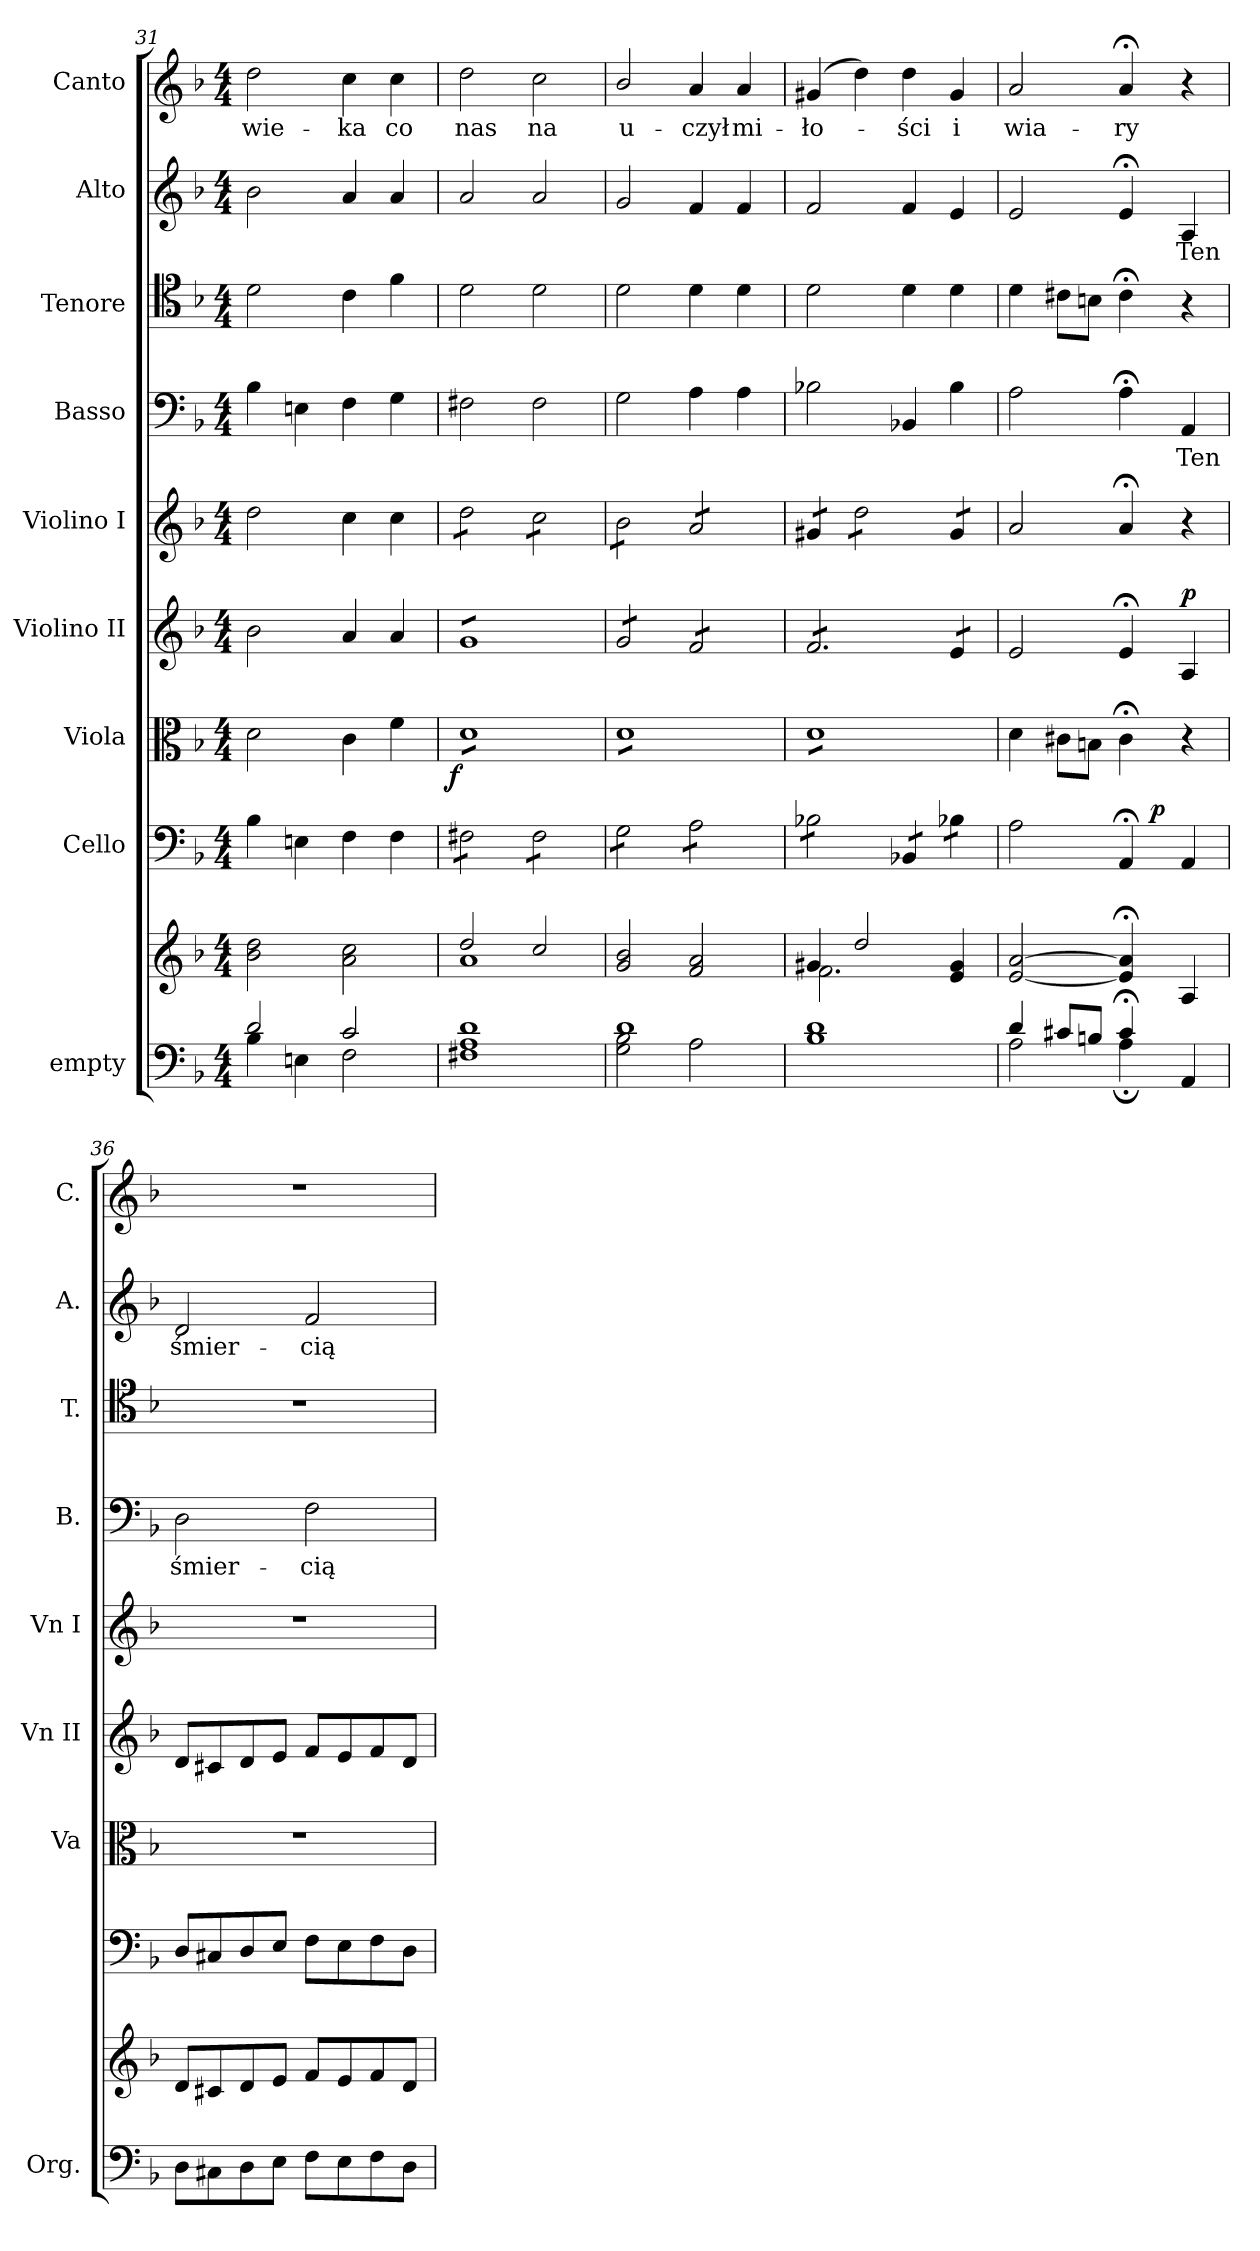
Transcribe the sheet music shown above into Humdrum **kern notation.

**kern	**kern	**kern	**dynam	**kern	**dynam	**kern	**dynam	**kern	**kern	**text	**kern	**kern	**text	**kern	**text
*part9	*part9	*part8	*part8	*part7	*part7	*part6	*part6	*part5	*part4	*part4	*part3	*part2	*part2	*part1	*part1
*staff10	*staff9	*staff8	*staff8	*staff7	*staff7	*staff6	*staff6	*staff5	*staff4	*staff4	*staff3	*staff2	*staff2	*staff1	*staff1
*I"empty	*	*I"Cello	*	*I"Viola	*	*I"Violino II	*	*I"Violino I	*I"Basso	*	*I"Tenore	*I"Alto	*	*I"Canto	*
*I'Org.	*	*	*	*I'Va	*	*I'Vn II	*	*I'Vn I	*I'B.	*	*I'T.	*I'A.	*	*I'C.	*
*clefF4	*clefG2	*clefF4	*	*clefC3	*	*clefG2	*	*clefG2	*clefF4	*	*clefC4	*clefG2	*	*clefG2	*
*k[b-]	*k[b-]	*k[b-]	*	*k[b-]	*	*k[b-]	*	*k[b-]	*k[b-]	*	*k[b-]	*k[b-]	*	*k[b-]	*
*d:	*d:	*d:	*	*d:	*	*d:	*	*d:	*d:	*	*d:	*d:	*	*d:	*
*M4/4	*M4/4	*M4/4	*	*M4/4	*	*M4/4	*	*M4/4	*M4/4	*	*M4/4	*M4/4	*	*M4/4	*
=31	=31	=31	=31	=31	=31	=31	=31	=31	=31	=31	=31	=31	=31	=31	=31
*^	*	*	*	*	*	*	*	*	*	*	*	*	*	*	*
2d/	4B-\	2b-\ 2dd\	4B-\	.	2d\	.	2b-\	.	2dd\	4B-\	.	2d\	2b-\	.	2dd\	-wie-
.	4En\	.	4En\	.	.	.	.	.	.	4En\	.	.	.	.	.	.
2c/	2F\	2a\ 2cc\	4F\	.	4c\	.	4a/	.	4cc\	4F\	.	4c\	4a/	.	4cc\	-ka
.	.	.	4F\	.	4f\	.	4a/	.	4cc\	4G\	.	4f\	4a/	.	4cc\	co
*v	*v	*	*	*	*	*	*	*	*	*	*	*	*	*	*	*
=32	=32	=32	=32	=32	=32	=32	=32	=32	=32	=32	=32	=32	=32	=32	=32
*	*^	*	*	*	*	*	*	*	*	*	*	*	*	*	*
!	!	!	!	!	!	!LO:DY:b:rj	!	!	!	!	!	!	!	!	!	!
*	*	*	*tremolo	*	*	*	*	*	*	*	*	*	*	*	*	*
*	*	*	*	*	*tremolo	*	*	*	*	*	*	*	*	*	*	*
*	*	*	*	*	*	*	*tremolo	*	*	*	*	*	*	*	*	*
*	*	*	*	*	*	*	*	*	*tremolo	*	*	*	*	*	*	*
1F#X\ 1A\ 1d\	2dd/	1a\	8F#X\L	.	8d\L	f	8g/L	.	8dd\L	2F#X\	.	2d\	2a/	.	2dd\	nas
.	.	.	8F#X\	.	8d\	.	8g/	.	8dd\	.	.	.	.	.	.	.
.	.	.	8F#X\	.	8d\	.	8g/	.	8dd\	.	.	.	.	.	.	.
.	.	.	8F#X\J	.	8d\	.	8g/	.	8dd\J	.	.	.	.	.	.	.
.	2cc/	.	8F#\L	.	8d\	.	8g/	.	8cc\L	2F#\	.	2d\	2a/	.	2cc\	na
.	.	.	8F#\	.	8d\	.	8g/	.	8cc\	.	.	.	.	.	.	.
.	.	.	8F#\	.	8d\	.	8g/	.	8cc\	.	.	.	.	.	.	.
.	.	.	8F#\J	.	8d\J	.	8g/J	.	8cc\J	.	.	.	.	.	.	.
*	*v	*v	*	*	*	*	*	*	*	*	*	*	*	*	*	*
=33	=33	=33	=33	=33	=33	=33	=33	=33	=33	=33	=33	=33	=33	=33	=33
*^	*	*	*	*	*	*	*	*	*	*	*	*	*	*	*
1d/	2G\ 2B-\	2g/ 2b-/	8G\L	.	8d\L	.	8g/L	.	8b-\L	2G\	.	2d\	2g/	.	2b-/	u-
.	.	.	8G\	.	8d\	.	8g/	.	8b-\	.	.	.	.	.	.	.
.	.	.	8G\	.	8d\	.	8g/	.	8b-\	.	.	.	.	.	.	.
.	.	.	8G\J	.	8d\	.	8g/J	.	8b-\J	.	.	.	.	.	.	.
.	2A\	2f/ 2a/	8A\L	.	8d\	.	8f/L	.	8a/L	4A\	.	4d\	4f/	.	4a/	-czył
.	.	.	8A\	.	8d\	.	8f/	.	8a/	.	.	.	.	.	.	.
.	.	.	8A\	.	8d\	.	8f/	.	8a/	4A\	.	4d\	4f/	.	4a/	mi-
.	.	.	8A\J	.	8d\J	.	8f/J	.	8a/J	.	.	.	.	.	.	.
*v	*v	*	*	*	*	*	*	*	*	*	*	*	*	*	*	*
=34	=34	=34	=34	=34	=34	=34	=34	=34	=34	=34	=34	=34	=34	=34	=34
*	*^	*	*	*	*	*	*	*	*	*	*	*	*	*	*
1B-\ 1d\	4g#X/	2.f\	8B-X\L	.	8d\L	.	8f/L	.	8g#X/L	2B-X\	.	2d\	2f/	.	(4g#X/	-ło-
.	.	.	8B-X\	.	8d\	.	8f/	.	8g#X/J	.	.	.	.	.	.	.
.	2dd/	.	8B-X\	.	8d\	.	8f/	.	8dd\L	.	.	.	.	.	4dd\)	.
.	.	.	8B-X\J	.	8d\	.	8f/	.	8dd\	.	.	.	.	.	.	.
.	.	.	8BB-X/L	.	8d\	.	8f/	.	8dd\	4BB-X/	.	4d\	4f/	.	4dd\	-ści
.	.	.	8BB-X/J	.	8d\	.	8f/J	.	8dd\J	.	.	.	.	.	.	.
.	4e/ 4g#/	4ryy	8B-X\L	.	8d\	.	8e/L	.	8g#/L	4B-\	.	4d\	4e/	.	4g#/	i
.	.	.	8B-X\J	.	8d\J	.	8e/J	.	8g#/J	.	.	.	.	.	.	.
*	*	*	*	*	*	*	*	*	*Xtremolo	*	*	*	*	*	*	*
*	*	*	*	*	*	*	*Xtremolo	*	*	*	*	*	*	*	*	*
*	*	*	*	*	*Xtremolo	*	*	*	*	*	*	*	*	*	*	*
*	*	*	*Xtremolo	*	*	*	*	*	*	*	*	*	*	*	*	*
*	*v	*v	*	*	*	*	*	*	*	*	*	*	*	*	*	*
=35	=35	=35	=35	=35	=35	=35	=35	=35	=35	=35	=35	=35	=35	=35	=35
*^	*	*^	*	*	*	*	*	*	*	*	*	*	*	*	*
4d/	2A\	[2e/ [2a/	2A\	2ryy	.	4d\	.	2e/	.	2a/	2A\	.	4d\	2e/	.	2a/	wia-
8c#X/L	.	.	.	.	.	8c#X\L	.	.	.	.	.	.	8c#X\L	.	.	.	.
8Bn/J	.	.	.	.	.	8Bn\J	.	.	.	.	.	.	8Bn\J	.	.	.	.
4c#;</	4A;<\	4e];</ 4a];</	4AA;</	8ryy	.	4c#;<\	.	4e;</	.	4a;</	4A;<\	.	4c#;<\	4e;</	.	4a;</	-ry
!	!	!	!	!	!LO:DY:a	!	!	!	!	!	!	!	!	!	!	!	!
.	.	.	.	4.ryy	p	.	.	.	.	.	.	.	.	.	.	.	.
!	!	!	!	!	!	!	!	!	!LO:DY:a	!	!	!	!	!	!	!	!
4AA/	4ryy	4A/	4AA/	.	.	4r	.	4A/	p	4r	4AA/	Ten	4r	4A/	Ten	4r	.
*v	*v	*	*v	*v	*	*	*	*	*	*	*	*	*	*	*	*	*
=36	=36	=36	=36	=36	=36	=36	=36	=36	=36	=36	=36	=36	=36	=36	=36
8D\L	8d/L	8D/L	.	1r	.	8d/L	.	1r	2D\	śmier-	1r	2d/	śmier-	1r	.
8C#X\	8c#X/	8C#X/	.	.	.	8c#X/	.	.	.	.	.	.	.	.	.
8D\	8d/	8D/	.	.	.	8d/	.	.	.	.	.	.	.	.	.
8E\J	8e/J	8E/J	.	.	.	8e/J	.	.	.	.	.	.	.	.	.
8F\L	8f/L	8F\L	.	.	.	8f/L	.	.	2F\	-cią	.	2f/	-cią	.	.
8E\	8e/	8E\	.	.	.	8e/	.	.	.	.	.	.	.	.	.
8F\	8f/	8F\	.	.	.	8f/	.	.	.	.	.	.	.	.	.
8D\J	8d/J	8D\J	.	.	.	8d/J	.	.	.	.	.	.	.	.	.
=	=	=	=	=	=	=	=	=	=	=	=	=	=	=	=
*-	*-	*-	*-	*-	*-	*-	*-	*-	*-	*-	*-	*-	*-	*-	*-
